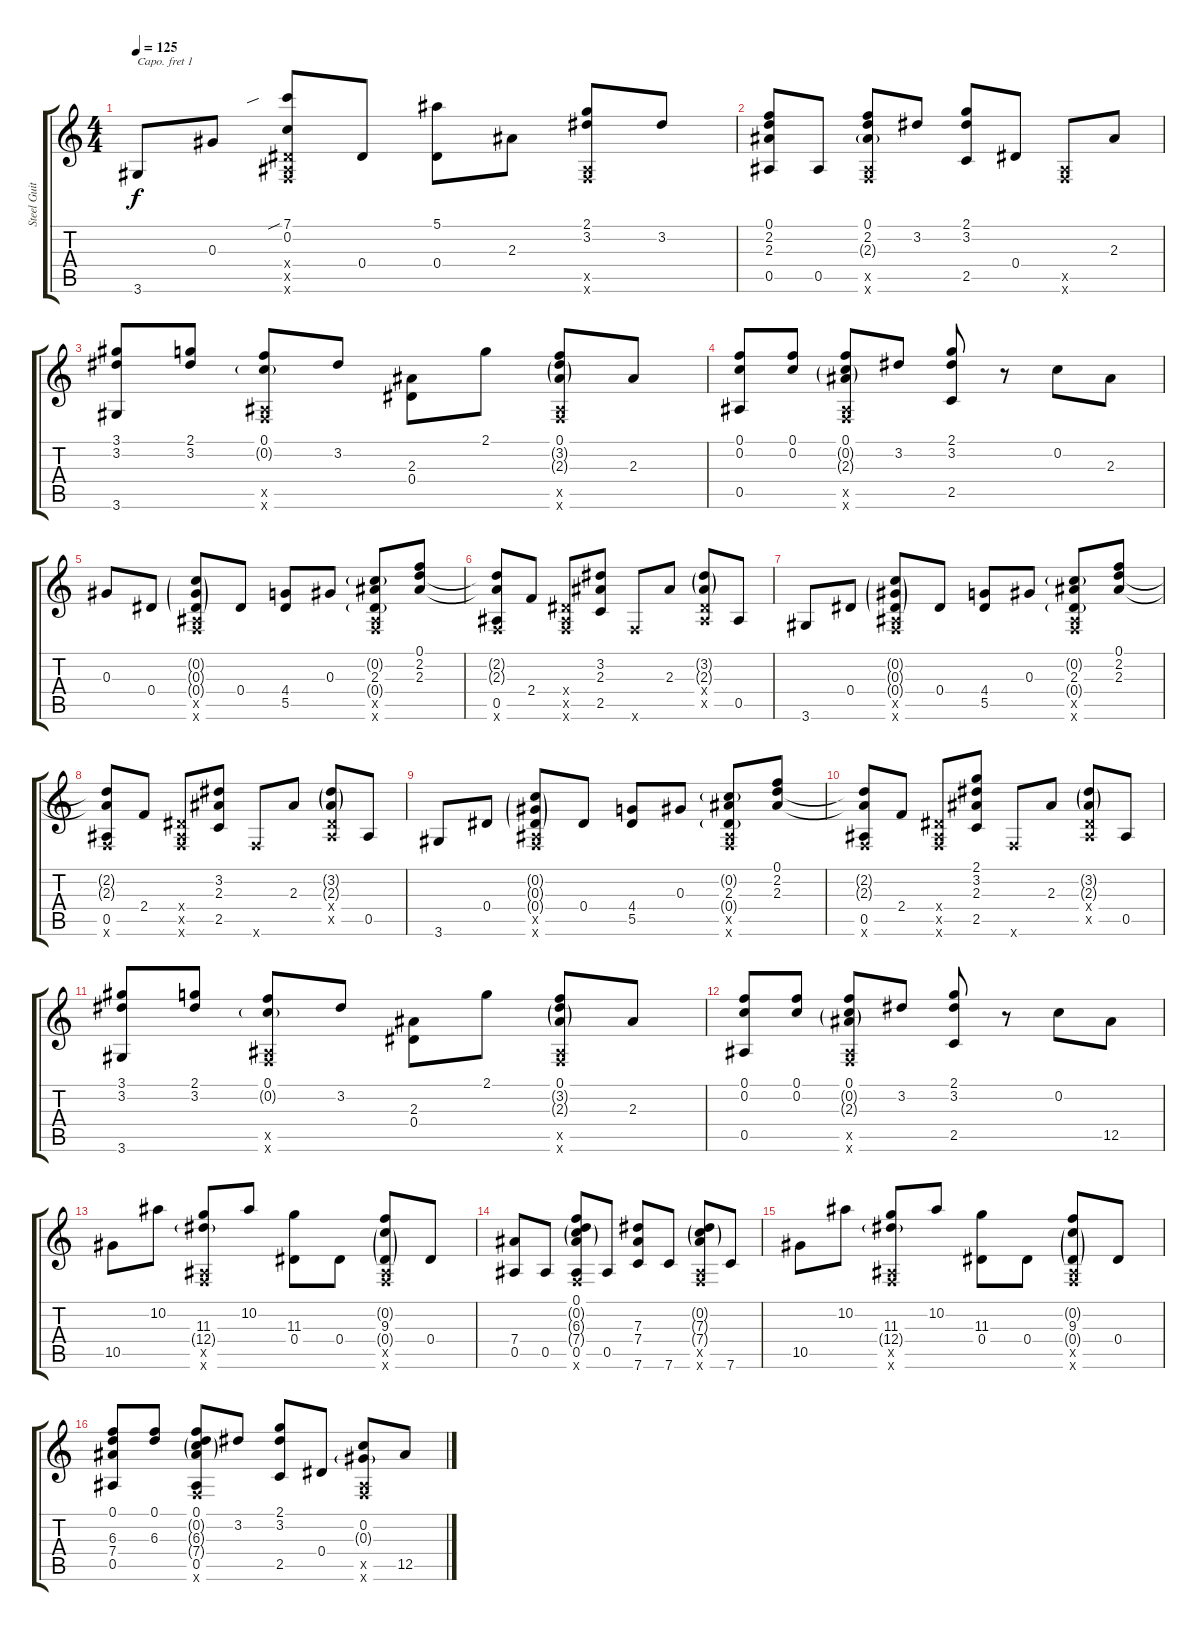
\track ("Steel Guitar" "Steel Guit") {instrument acousticguitarsteel}
\staff {score tabs}
\capo 1
\tuning (E4 B3 G3 D3 A2 E2) {hide}
\ts (4 4)
\tempo 125
\clef g2
\ks c
3.6.8{dy f} 0.3.8 (7.1{sib} 0.2 0.4{x} 0.5{x} 0.6{x}).8 0.4.8 (5.1 0.4).8 2.3.8 (2.1 3.2 0.5{x} 0.6{x}).8 3.2.8 |
(0.1 2.2 2.3 0.5).8 0.5.8 (0.1 2.2 2.3{g} 0.5{x} 0.6{x}).8 3.2.8 (2.1 3.2 2.5).8 0.4.8 (0.5{x} 0.6{x}).8 2.3.8 |
(3.1 3.2 3.6).8 (2.1 3.2).8 (0.1 0.2{g} 0.5{x} 0.6{x}).8 3.2.8 (2.3 0.4).8 2.1.8 (0.1 3.2{g} 2.3{g} 0.5{x} 0.6{x}).8 2.3.8 |
(0.1 0.2 0.5).8 (0.1 0.2).8 (0.1 0.2{g} 2.3{g} 0.5{x} 0.6{x}).8 3.2.8 (2.1 3.2 2.5).8 r.8 0.2.8 2.3.8 |
0.3.8 0.4.8 (0.2{g} 0.3{g} 0.4{g} 0.5{x} 0.6{x}).8 0.4.8 (4.4 5.5).8 0.3.8 (0.2{g} 2.3 0.4{g} 0.5{x} 0.6{x}).8 (0.1 2.2 2.3).8 |
(2.2{t} 2.3{t} 0.5 0.6{x}).8 2.4.8 (0.4{x} 0.5{x} 0.6{x}).8 (3.2 2.3 2.5).8 0.6{x}.8 2.3.8 (3.2{g} 2.3{g} 0.4{x} 0.5{x}).8 0.5.8 |
3.6.8 0.4.8 (0.2{g} 0.3{g} 0.4{g} 0.5{x} 0.6{x}).8 0.4.8 (4.4 5.5).8 0.3.8 (0.2{g} 2.3 0.4{g} 0.5{x} 0.6{x}).8 (0.1 2.2 2.3).8 |
(2.2{t} 2.3{t} 0.5 0.6{x}).8 2.4.8 (0.4{x} 0.5{x} 0.6{x}).8 (3.2 2.3 2.5).8 0.6{x}.8 2.3.8 (3.2{g} 2.3{g} 0.4{x} 0.5{x}).8 0.5.8 |
3.6.8 0.4.8 (0.2{g} 0.3{g} 0.4{g} 0.5{x} 0.6{x}).8 0.4.8 (4.4 5.5).8 0.3.8 (0.2{g} 2.3 0.4{g} 0.5{x} 0.6{x}).8 (0.1 2.2 2.3).8 |
(2.2{t} 2.3{t} 0.5 0.6{x}).8 2.4.8 (0.4{x} 0.5{x} 0.6{x}).8 (2.1 3.2 2.3 2.5).8 0.6{x}.8 2.3.8 (3.2{g} 2.3{g} 0.4{x} 0.5{x}).8 0.5.8 |
(3.1 3.2 3.6).8 (2.1 3.2).8 (0.1 0.2{g} 0.5{x} 0.6{x}).8 3.2.8 (2.3 0.4).8 2.1.8 (0.1 3.2{g} 2.3{g} 0.5{x} 0.6{x}).8 2.3.8 |
(0.1 0.2 0.5).8 (0.1 0.2).8 (0.1 0.2{g} 2.3{g} 0.5{x} 0.6{x}).8 3.2.8 (2.1 3.2 2.5).8 r.8 0.2.8 12.5.8 |
10.5.8 10.2.8 (11.3 12.4{g} 0.5{x} 0.6{x}).8 10.2.8 (11.3 0.4).8 0.4.8 (0.2{g} 9.3 0.4{g} 0.5{x} 0.6{x}).8 0.4.8 |
(7.4 0.5).8 0.5.8 (0.1 0.2{g} 6.3{g} 7.4{g} 0.5 0.6{x}).8 0.5.8 (7.3 7.4 7.6).8 7.6.8 (0.2{g} 7.3{g} 7.4{g} 0.5{x} 0.6{x}).8 7.6.8 |
10.5.8 10.2.8 (11.3 12.4{g} 0.5{x} 0.6{x}).8 10.2.8 (11.3 0.4).8 0.4.8 (0.2{g} 9.3 0.4{g} 0.5{x} 0.6{x}).8 0.4.8 |
(0.1 6.3 7.4 0.5).8 (0.1 6.3).8 (0.1 0.2{g} 6.3{g} 7.4{g} 0.5 0.6{x}).8 3.2.8 (2.1 3.2 2.5).8 0.4.8 (0.2 0.3{g} 0.5{x} 0.6{x}).8 12.5.8
